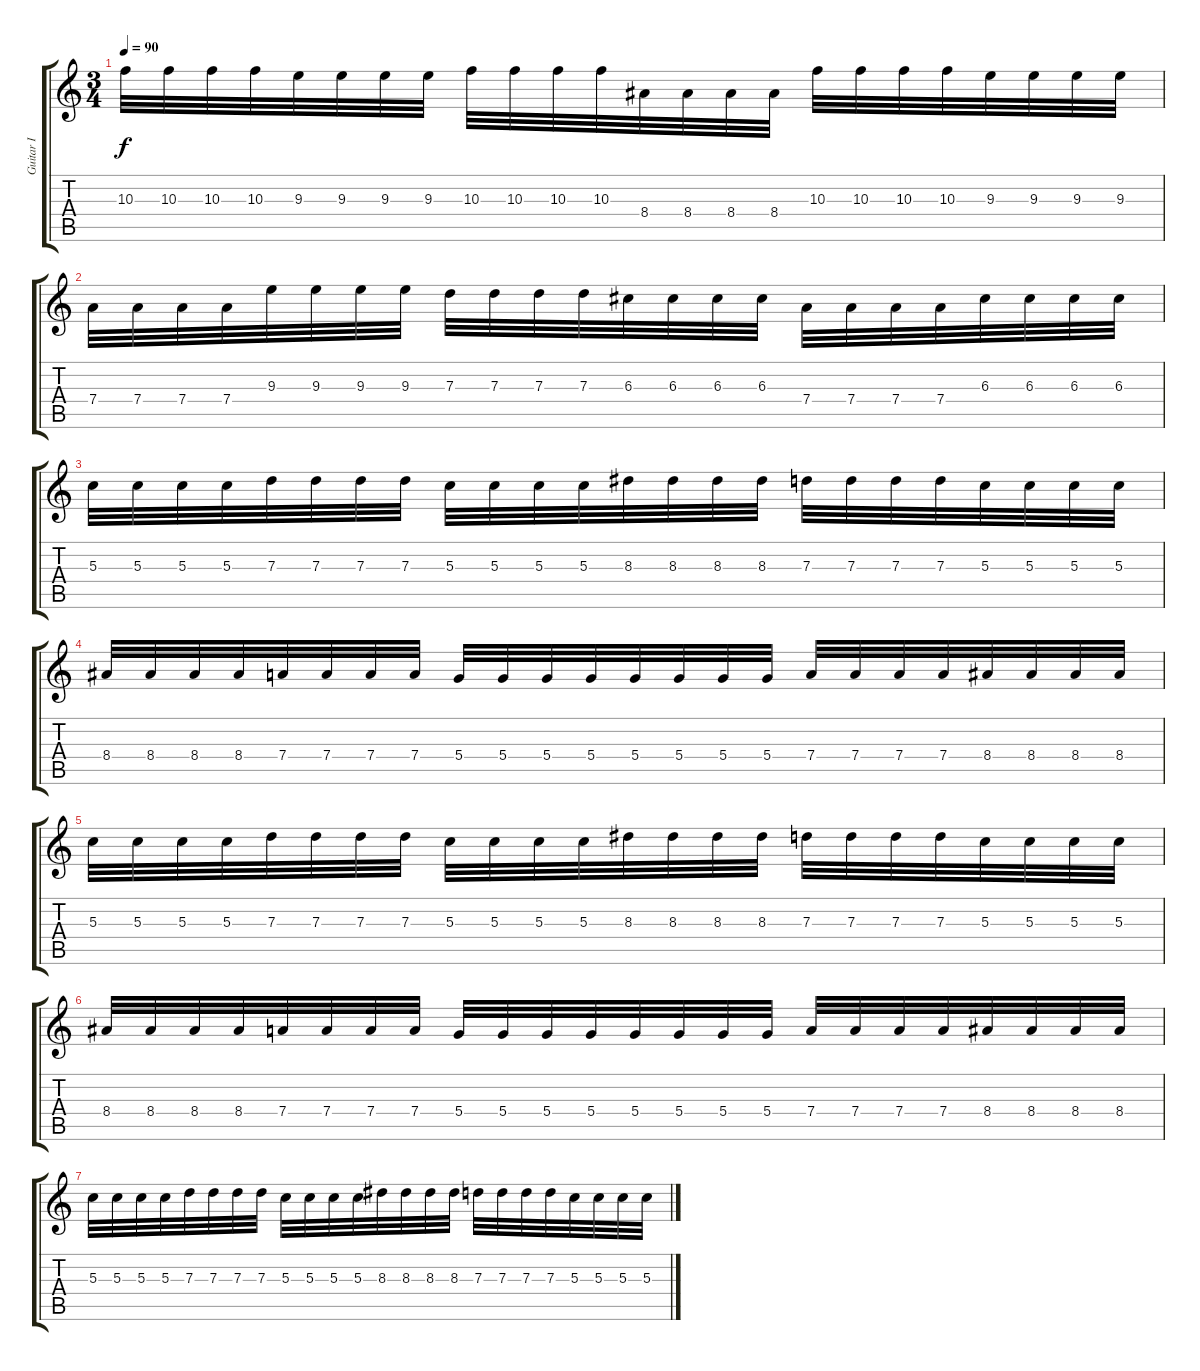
\track ("Guitar I" "Guitar I") {instrument distortionguitar}
\staff {score tabs}
\tuning (E4 B3 G3 D3 A2 E2) {hide}
\ts (3 4)
\tempo 90
\clef g2
\ks c
10.3.32{dy f} 10.3.32 10.3.32 10.3.32 9.3.32 9.3.32 9.3.32 9.3.32 10.3.32 10.3.32 10.3.32 10.3.32 8.4.32 8.4.32 8.4.32 8.4.32 10.3.32 10.3.32 10.3.32 10.3.32 9.3.32 9.3.32 9.3.32 9.3.32 |
7.4.32 7.4.32 7.4.32 7.4.32 9.3.32 9.3.32 9.3.32 9.3.32 7.3.32 7.3.32 7.3.32 7.3.32 6.3.32 6.3.32 6.3.32 6.3.32 7.4.32 7.4.32 7.4.32 7.4.32 6.3.32 6.3.32 6.3.32 6.3.32 |
5.3.32 5.3.32 5.3.32 5.3.32 7.3.32 7.3.32 7.3.32 7.3.32 5.3.32 5.3.32 5.3.32 5.3.32 8.3.32 8.3.32 8.3.32 8.3.32 7.3.32 7.3.32 7.3.32 7.3.32 5.3.32 5.3.32 5.3.32 5.3.32 |
8.4.32 8.4.32 8.4.32 8.4.32 7.4.32 7.4.32 7.4.32 7.4.32 5.4.32 5.4.32 5.4.32 5.4.32 5.4.32 5.4.32 5.4.32 5.4.32 7.4.32 7.4.32 7.4.32 7.4.32 8.4.32 8.4.32 8.4.32 8.4.32 |
5.3.32 5.3.32 5.3.32 5.3.32 7.3.32 7.3.32 7.3.32 7.3.32 5.3.32 5.3.32 5.3.32 5.3.32 8.3.32 8.3.32 8.3.32 8.3.32 7.3.32 7.3.32 7.3.32 7.3.32 5.3.32 5.3.32 5.3.32 5.3.32 |
8.4.32 8.4.32 8.4.32 8.4.32 7.4.32 7.4.32 7.4.32 7.4.32 5.4.32 5.4.32 5.4.32 5.4.32 5.4.32 5.4.32 5.4.32 5.4.32 7.4.32 7.4.32 7.4.32 7.4.32 8.4.32 8.4.32 8.4.32 8.4.32 |
5.3.32{volume 7} 5.3.32 5.3.32 5.3.32 7.3.32 7.3.32 7.3.32 7.3.32 5.3.32 5.3.32 5.3.32 5.3.32 8.3.32 8.3.32 8.3.32 8.3.32 7.3.32 7.3.32 7.3.32 7.3.32 5.3.32 5.3.32 5.3.32 5.3.32
